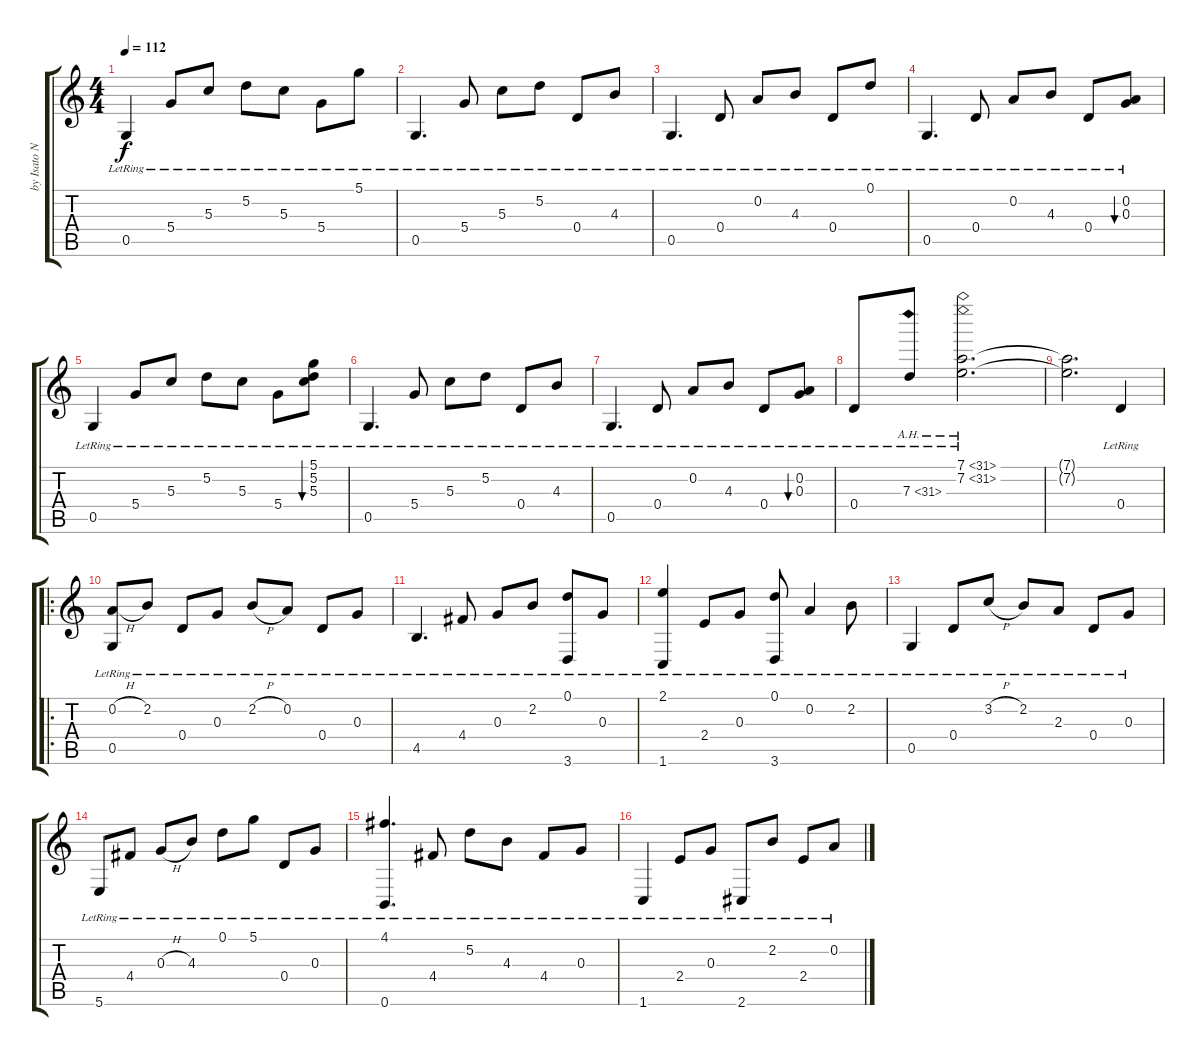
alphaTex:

\track ("by Isato Nakagawa" "by Isato N") {instrument acousticguitarnylon}
\staff {score tabs}
\tuning (D4 A3 G3 D3 G2 B1) {hide}
\ts (4 4)
\tempo 112
\clef g2
\ks c
0.5{lr}.4{dy f instrument acousticguitarnylon} 5.4{lr}.8 5.3{lr}.8 5.2{lr}.8 5.3{lr}.8 5.4{lr}.8 5.1{lr}.8 |
0.5{lr}.4{d} 5.4{lr}.8 5.3{lr}.8 5.2{lr}.8 0.4{lr}.8 4.3{lr}.8 |
0.5{lr}.4{d} 0.4{lr}.8 0.2{lr}.8 4.3{lr}.8 0.4{lr}.8 0.1{lr}.8 |
0.5{lr}.4{d} 0.4{lr}.8 0.2{lr}.8 4.3{lr}.8 0.4{lr}.8 (0.2{lr} 0.3{lr}).8{bu 480} |
0.5{lr}.4 5.4{lr}.8 5.3{lr}.8 5.2{lr}.8 5.3{lr}.8 5.4{lr}.8 (5.1{lr} 5.2{lr} 5.3{lr}).8{bu 480} |
0.5{lr}.4{d} 5.4{lr}.8 5.3{lr}.8 5.2{lr}.8 0.4{lr}.8 4.3{lr}.8 |
0.5{lr}.4{d} 0.4{lr}.8 0.2{lr}.8 4.3{lr}.8 0.4{lr}.8 (0.2{lr} 0.3{lr}).8{bu 480} |
0.4{lr}.8 7.3{ah 24 lr}.8 (7.1{ah 24 lr} 7.2{ah 24 lr}).2{d} |
(7.1{t} 7.2{t}).2{d} 0.4{lr}.4 |
\ro
(0.2{h lr} 0.5{lr}).8 2.2{lr}.8 0.4{lr}.8 0.3{lr}.8 2.2{h lr}.8 0.2{lr}.8 0.4{lr}.8 0.3{lr}.8 |
4.5{lr}.4{d} 4.4{lr}.8 0.3{lr}.8 2.2{lr}.8 (0.1{lr} 3.6{lr}).8 0.3{lr}.8 |
(2.1{lr} 1.6{lr}).4 2.4{lr}.8 0.3{lr}.8 (0.1{lr} 3.6{lr}).8 0.2{lr}.4 2.2{lr}.8 |
0.5{lr}.4 0.4{lr}.8 3.2{h lr}.8 2.2{lr}.8 2.3{lr}.8 0.4{lr}.8 0.3{lr}.8 |
5.6{lr}.8 4.4{lr}.8 0.3{h lr}.8 4.3{lr}.8 0.1{lr}.8 5.1{lr}.8 0.4{lr}.8 0.3{lr}.8 |
(4.1{lr} 0.6{lr}).4{d} 4.4{lr}.8 5.2{lr}.8 4.3{lr}.8 4.4{lr}.8 0.3{lr}.8 |
1.6{lr}.4 2.4{lr}.8 0.3{lr}.8 2.6{lr}.8 2.2{lr}.8 2.4{lr}.8 0.2{lr}.8
